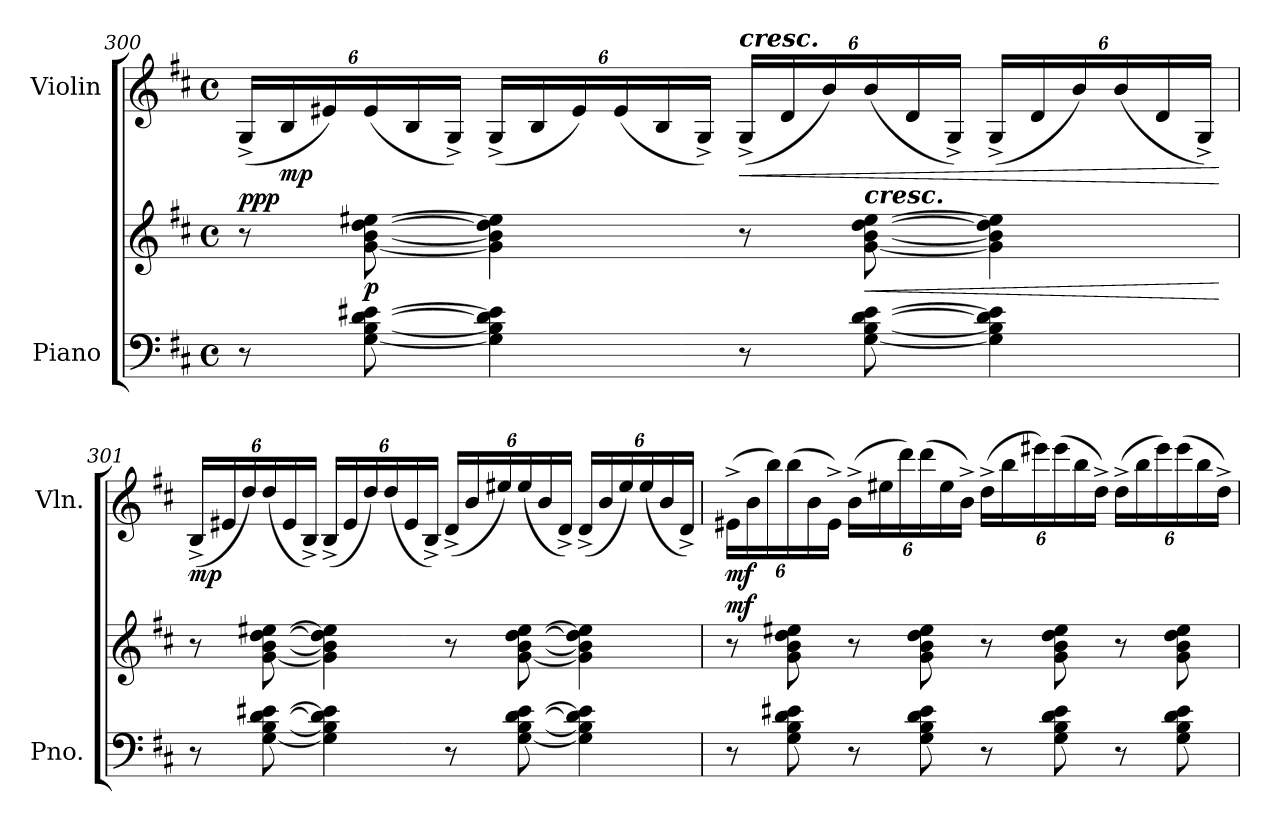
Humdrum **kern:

**kern	**kern	**dynam	**kern	**dynam
*part2	*part2	*part2	*part1	*part1
*staff3	*staff2	*staff2/3	*staff1	*staff1
*I"Piano	*	*	*I"Violin	*
*I'Pno.	*	*	*I'Vln.	*
*clefF4	*clefG2	*	*clefG2	*
*k[f#c#]	*k[f#c#]	*	*k[f#c#]	*
*M4/4	*M4/4	*	*M4/4	*
*met(c)	*met(c)	*	*met(c)	*
*	*	*	*Xbrackettup	*
=300	=300	=300	=300	=300
!	!	!LO:DY:a	!	!
!	!	!LO:DY:n=1:b	!	!
8r	8r	p pp	(24G^/LL	.
!	!	!	!	!LO:DY:b
.	.	.	24B/	mp
.	.	.	24e#X/)	.
!	!	!LO:DY:n=2:b	!	!
[8G\ [8B\ [8d\ [8e#X\	[8g\ [8b\ [8dd\ [8ee#X\	p	(24e#/	.
.	.	.	24B/	.
.	.	.	24G^/JJ)	.
4G\] 4B\] 4d\] 4e#\]	4g\] 4b\] 4dd\] 4ee#\]	.	(24G^/LL	.
.	.	.	24B/	.
.	.	.	24e#/)	.
.	.	.	(24e#/	.
.	.	.	24B/	.
.	.	.	24G^/JJ)	.
!	!	!	!LO:TX:a:Bi:t=cresc.	!
!	!	!	!	!LO:HP:b
8r	8r	.	(24G^/LL	<
.	.	.	24d/	.
.	.	.	24b/)	.
!	!LO:TX:a:Bi:t=cresc.	!	!	!
!	!	!LO:HP:b	!	!
[8G\ [8B\ [8d\ [8e#\	[8g\ [8b\ [8dd\ [8ee#\	<	(24b/	.
.	.	.	24d/	.
.	.	.	24G^/JJ)	.
4G\] 4B\] 4d\] 4e#\]	4g\] 4b\] 4dd\] 4ee#\]	.	(24G^/LL	.
.	.	.	24d/	.
.	.	.	24b/)	.
.	.	.	(24b/	.
.	.	.	24d/	.
.	.	.	24G^/JJ)	.
.	.	[	.	[
!!LO:PB:g=z
=301	=301	=301	=301	=301
!	!	!	!	!LO:DY:b
8r	8r	.	(24B^/LL	mp
.	.	.	24e#X/	.
.	.	.	24dd/)	.
[8G\ [8B\ [8d\ [8e#X\	[8g\ [8b\ [8dd\ [8ee#X\	.	(24dd/	.
.	.	.	24e#/	.
.	.	.	24B^/JJ)	.
4G\] 4B\] 4d\] 4e#\]	4g\] 4b\] 4dd\] 4ee#\]	.	(24B^/LL	.
.	.	.	24e#/	.
.	.	.	24dd/)	.
.	.	.	(24dd/	.
.	.	.	24e#/	.
.	.	.	24B^/JJ)	.
8r	8r	.	(24d^/LL	.
.	.	.	24b/	.
.	.	.	24ee#X/)	.
[8G\ [8B\ [8d\ [8e#\	[8g\ [8b\ [8dd\ [8ee#\	.	(24ee#/	.
.	.	.	24b/	.
.	.	.	24d^/JJ)	.
4G\] 4B\] 4d\] 4e#\]	4g\] 4b\] 4dd\] 4ee#\]	.	(24d^/LL	.
.	.	.	24b/	.
.	.	.	24ee#/)	.
.	.	.	(24ee#/	.
.	.	.	24b/	.
.	.	.	24d^/JJ)	.
!!LO:LB:g=z
=302	=302	=302	=302	=302
!	!	!LO:DY:a	!	!LO:DY:b
8r	8r	mf	(24e#X^\LL	mf
.	.	.	24b\	.
.	.	.	24bb\)	.
8G\ 8B\ 8d\ 8e#X\	8g\ 8b\ 8dd\ 8ee#X\	.	(24bb\	.
.	.	.	24b\	.
.	.	.	24e#^\JJ)	.
8r	8r	.	(24b^\LL	.
.	.	.	24ee#X\	.
.	.	.	24ddd\)	.
8G\ 8B\ 8d\ 8e#\	8g\ 8b\ 8dd\ 8ee#\	.	(24ddd\	.
.	.	.	24ee#\	.
.	.	.	24b^\JJ)	.
8r	8r	.	(24dd^\LL	.
.	.	.	24bb\	.
.	.	.	24eee#X\)	.
8G\ 8B\ 8d\ 8e#\	8g\ 8b\ 8dd\ 8ee#\	.	(24eee#\	.
.	.	.	24bb\	.
.	.	.	24dd^\JJ)	.
8r	8r	.	(24dd^\LL	.
.	.	.	24bb\	.
.	.	.	24eee#\)	.
8G\ 8B\ 8d\ 8e#\	8g\ 8b\ 8dd\ 8ee#\	.	(24eee#\	.
.	.	.	24bb\	.
.	.	.	24dd^\JJ)	.
=	=	=	=	=
*-	*-	*-	*-	*-
